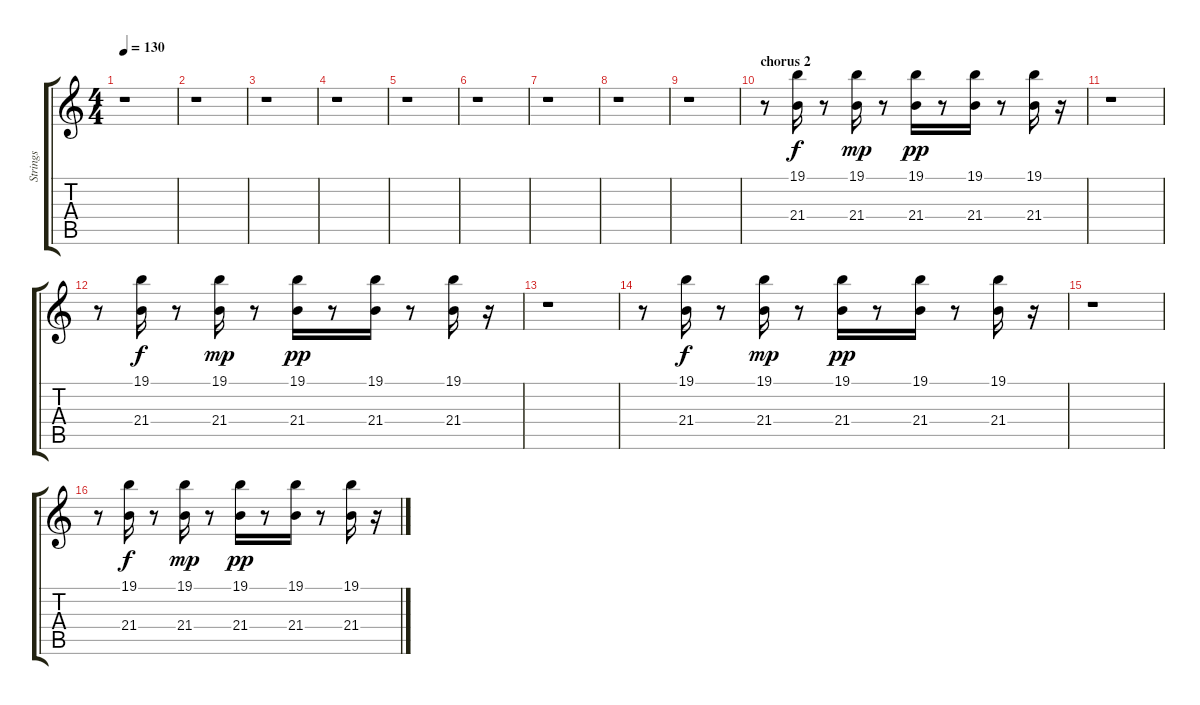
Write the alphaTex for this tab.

\track ("Strings" "Strings") {instrument stringensemble1}
\staff {score tabs}
\tuning (E4 B3 G3 D3 A2 E2) {hide}
\ts (4 4)
\tempo 130
\clef g2
\ks c
r.1{dy pp} |
r.1 |
r.1 |
r.1 |
r.1 |
r.1 |
r.1 |
r.1 |
r.1 |
\section ("" "chorus 2")
r.8 (19.1 21.4).16{dy f} r.8 (19.1 21.4).16{dy mp} r.8 (19.1 21.4).16{dy pp} r.8 (19.1 21.4).16 r.8 (19.1 21.4).16 r.16 |
r.1 |
r.8 (19.1 21.4).16{dy f} r.8 (19.1 21.4).16{dy mp} r.8 (19.1 21.4).16{dy pp} r.8 (19.1 21.4).16 r.8 (19.1 21.4).16 r.16 |
r.1 |
r.8 (19.1 21.4).16{dy f} r.8 (19.1 21.4).16{dy mp} r.8 (19.1 21.4).16{dy pp} r.8 (19.1 21.4).16 r.8 (19.1 21.4).16 r.16 |
r.1 |
r.8 (19.1 21.4).16{dy f} r.8 (19.1 21.4).16{dy mp} r.8 (19.1 21.4).16{dy pp} r.8 (19.1 21.4).16 r.8 (19.1 21.4).16 r.16
